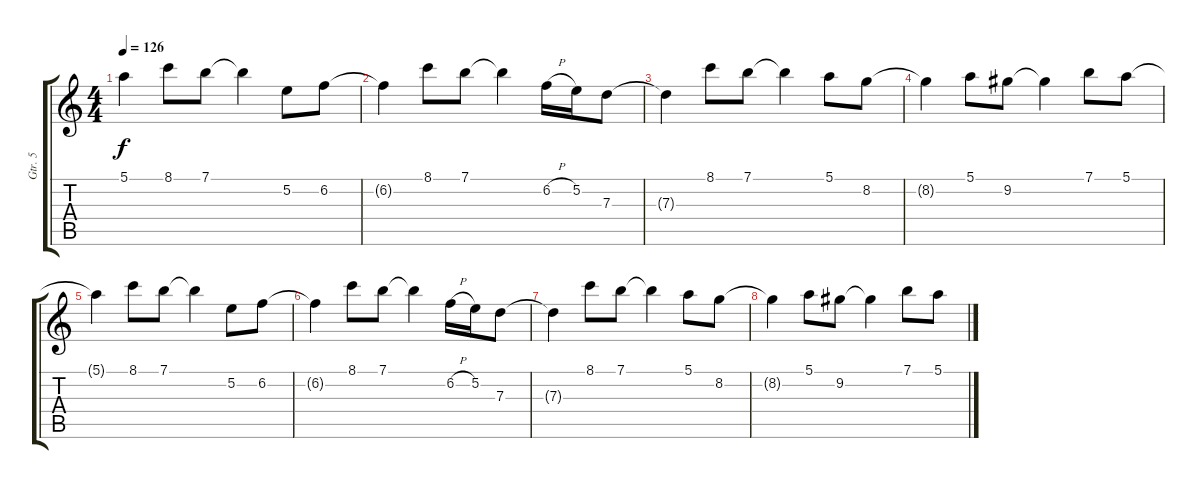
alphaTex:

\track ("Gtr. 5" "Gtr. 5") {instrument distortionguitar}
\staff {score tabs}
\tuning (E4 B3 G3 D3 A2 E2) {hide}
\ts (4 4)
\tempo 126
\clef g2
\ks c
5.1{t}.4{dy f} 8.1.8 7.1.8 7.1{t}.4 5.2.8 6.2.8 |
6.2{t}.4 8.1.8 7.1.8 7.1{t}.4 6.2{h}.16 5.2.16 7.3.8 |
7.3{t}.4 8.1.8 7.1.8 7.1{t}.4 5.1.8 8.2.8 |
8.2{t}.4 5.1.8 9.2.8 9.2{t}.4 7.1.8 5.1.8 |
5.1{t}.4 8.1.8 7.1.8 7.1{t}.4 5.2.8 6.2.8 |
6.2{t}.4 8.1.8 7.1.8 7.1{t}.4 6.2{h}.16 5.2.16 7.3.8 |
7.3{t}.4 8.1.8 7.1.8 7.1{t}.4 5.1.8 8.2.8 |
8.2{t}.4 5.1.8 9.2.8 9.2{t}.4 7.1.8 5.1.8
